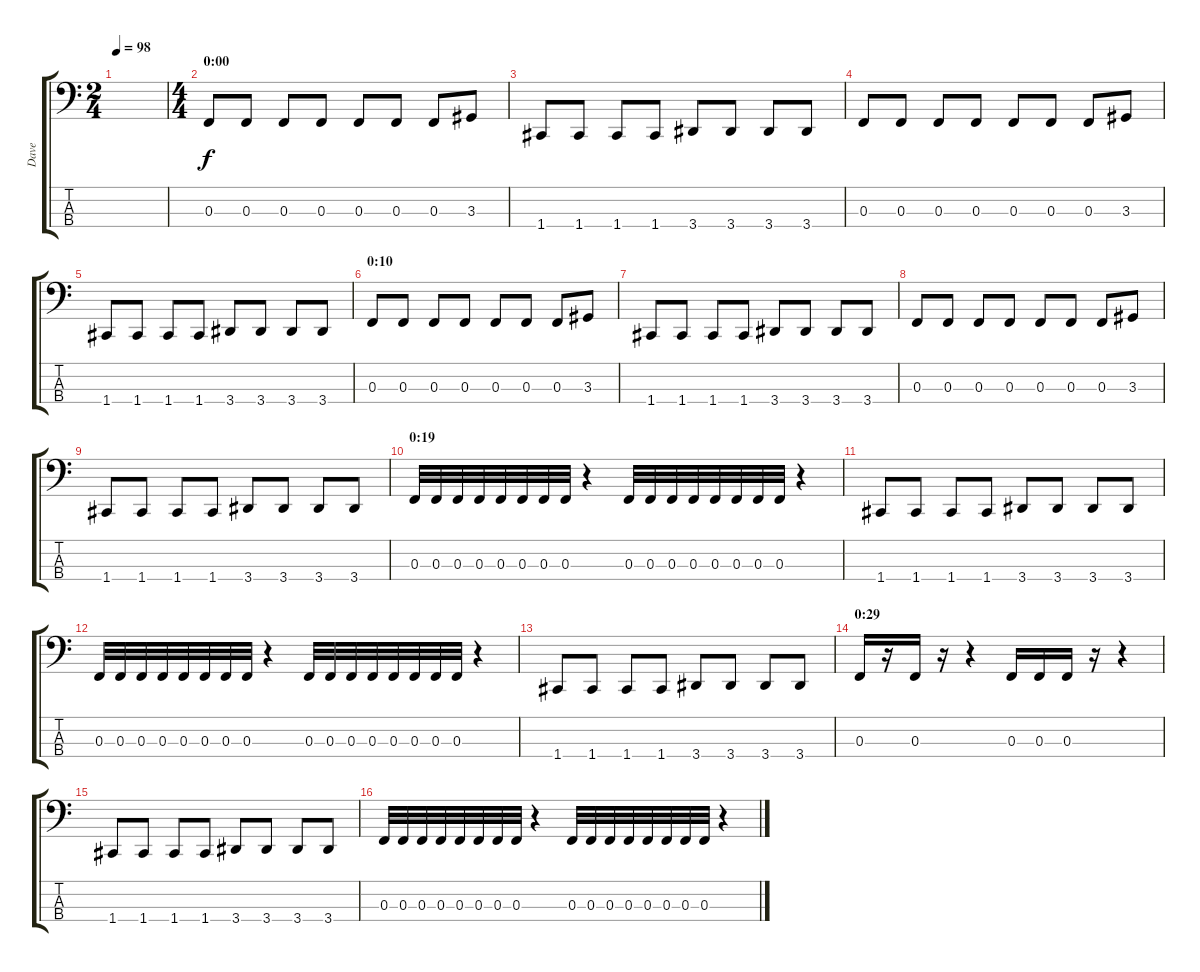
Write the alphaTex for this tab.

\track ("Dave" "Dave") {instrument electricbasspick}
\staff {score tabs}
\tuning (Eb2 Bb1 F1 C1) {hide}
\ts (2 4)
\tempo 98
\clef f4
\ks c
|
\ts (4 4)
\section ("" "0:00")
0.3.8 0.3.8 0.3.8 0.3.8 0.3.8 0.3.8 0.3.8 3.3.8 |
1.4.8 1.4.8 1.4.8 1.4.8 3.4.8 3.4.8 3.4.8 3.4.8 |
0.3.8 0.3.8 0.3.8 0.3.8 0.3.8 0.3.8 0.3.8 3.3.8 |
1.4.8 1.4.8 1.4.8 1.4.8 3.4.8 3.4.8 3.4.8 3.4.8 |
\section ("" "0:10")
0.3.8 0.3.8 0.3.8 0.3.8 0.3.8 0.3.8 0.3.8 3.3.8 |
1.4.8 1.4.8 1.4.8 1.4.8 3.4.8 3.4.8 3.4.8 3.4.8 |
0.3.8 0.3.8 0.3.8 0.3.8 0.3.8 0.3.8 0.3.8 3.3.8 |
1.4.8 1.4.8 1.4.8 1.4.8 3.4.8 3.4.8 3.4.8 3.4.8 |
\section ("" "0:19")
0.3.32 0.3.32 0.3.32 0.3.32 0.3.32 0.3.32 0.3.32 0.3.32 r.4 0.3.32 0.3.32 0.3.32 0.3.32 0.3.32 0.3.32 0.3.32 0.3.32 r.4 |
1.4.8 1.4.8 1.4.8 1.4.8 3.4.8 3.4.8 3.4.8 3.4.8 |
0.3.32 0.3.32 0.3.32 0.3.32 0.3.32 0.3.32 0.3.32 0.3.32 r.4 0.3.32 0.3.32 0.3.32 0.3.32 0.3.32 0.3.32 0.3.32 0.3.32 r.4 |
1.4.8 1.4.8 1.4.8 1.4.8 3.4.8 3.4.8 3.4.8 3.4.8 |
\section ("" "0:29")
0.3.16 r.16 0.3.16 r.16 r.4 0.3.16 0.3.16 0.3.16 r.16 r.4 |
1.4.8 1.4.8 1.4.8 1.4.8 3.4.8 3.4.8 3.4.8 3.4.8 |
0.3.32 0.3.32 0.3.32 0.3.32 0.3.32 0.3.32 0.3.32 0.3.32 r.4 0.3.32 0.3.32 0.3.32 0.3.32 0.3.32 0.3.32 0.3.32 0.3.32 r.4
